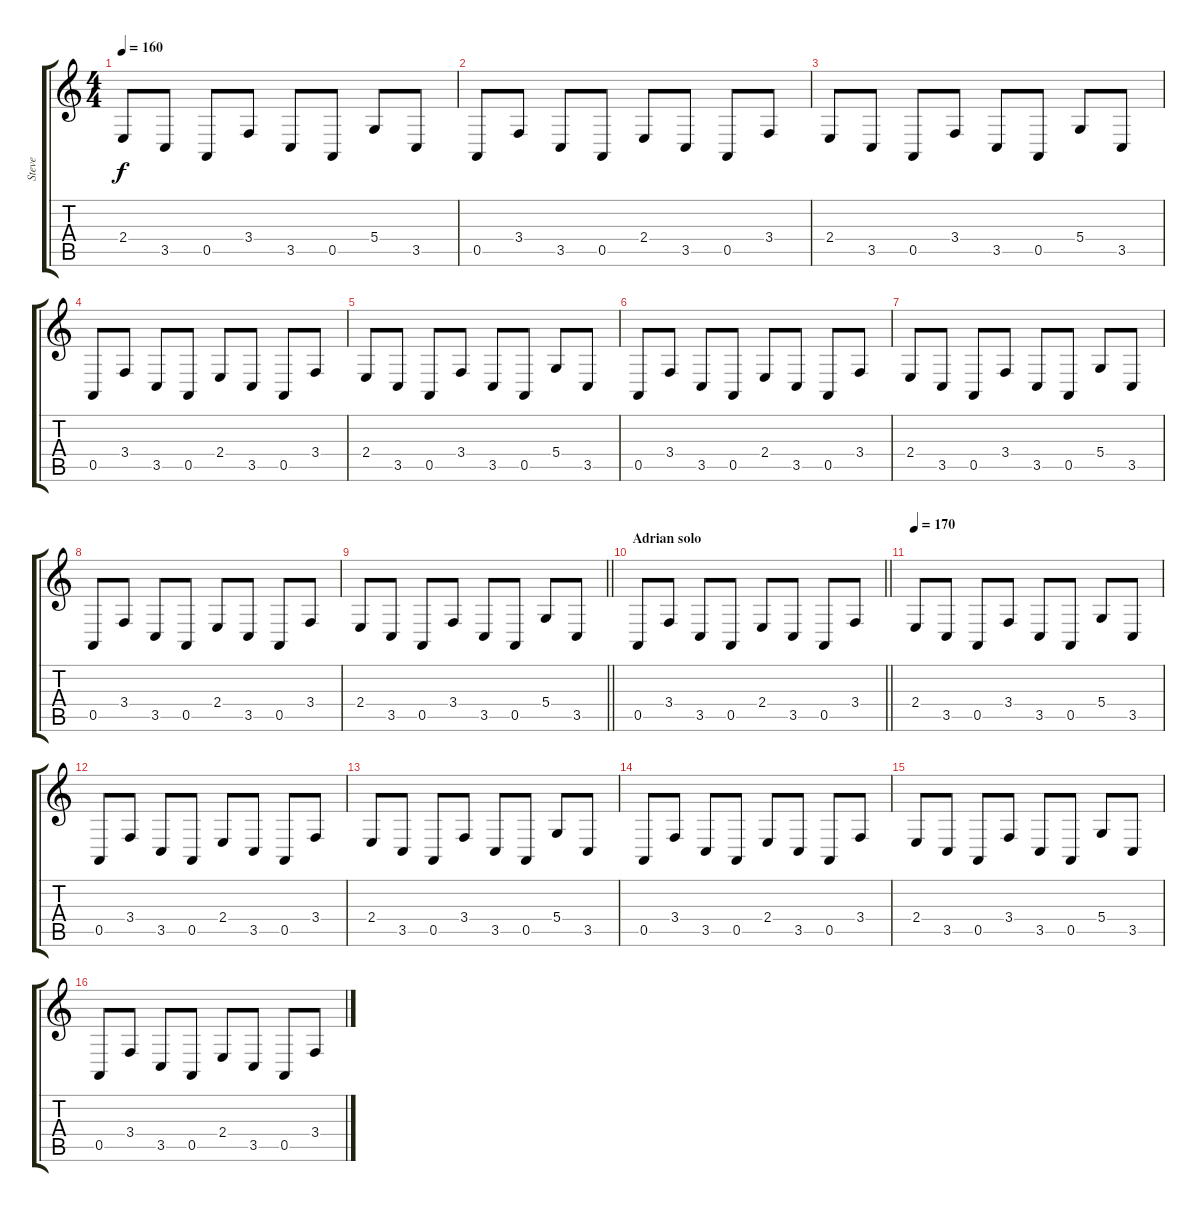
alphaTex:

\track ("Steve " "Steve ") {instrument pad2warm}
\staff {score tabs}
\tuning (E4 B3 G3 D3 A2 E2) {hide}
\ts (4 4)
\tempo 160
\clef g2
\ks c
2.4.8{dy f} 3.5.8 0.5.8 3.4.8 3.5.8 0.5.8 5.4.8 3.5.8 |
0.5.8 3.4.8 3.5.8 0.5.8 2.4.8 3.5.8 0.5.8 3.4.8 |
2.4.8 3.5.8 0.5.8 3.4.8 3.5.8 0.5.8 5.4.8 3.5.8 |
0.5.8 3.4.8 3.5.8 0.5.8 2.4.8 3.5.8 0.5.8 3.4.8 |
2.4.8 3.5.8 0.5.8 3.4.8 3.5.8 0.5.8 5.4.8 3.5.8 |
0.5.8 3.4.8 3.5.8 0.5.8 2.4.8 3.5.8 0.5.8 3.4.8 |
2.4.8{instrument electricguitarmuted} 3.5.8 0.5.8 3.4.8 3.5.8 0.5.8 5.4.8 3.5.8 |
0.5.8 3.4.8 3.5.8 0.5.8 2.4.8 3.5.8 0.5.8 3.4.8 |
\barLineRight lightlight
2.4.8 3.5.8 0.5.8 3.4.8 3.5.8 0.5.8 5.4.8 3.5.8 |
\section ("" "Adrian solo")
\barLineRight lightlight
0.5.8 3.4.8 3.5.8 0.5.8 2.4.8 3.5.8 0.5.8 3.4.8 |
\tempo 170
2.4.8 3.5.8 0.5.8 3.4.8 3.5.8 0.5.8 5.4.8 3.5.8 |
0.5.8 3.4.8 3.5.8 0.5.8 2.4.8 3.5.8 0.5.8 3.4.8 |
2.4.8 3.5.8 0.5.8 3.4.8 3.5.8 0.5.8 5.4.8 3.5.8 |
0.5.8 3.4.8 3.5.8 0.5.8 2.4.8 3.5.8 0.5.8 3.4.8 |
2.4.8 3.5.8 0.5.8 3.4.8 3.5.8 0.5.8 5.4.8 3.5.8 |
0.5.8 3.4.8 3.5.8 0.5.8 2.4.8 3.5.8 0.5.8 3.4.8
